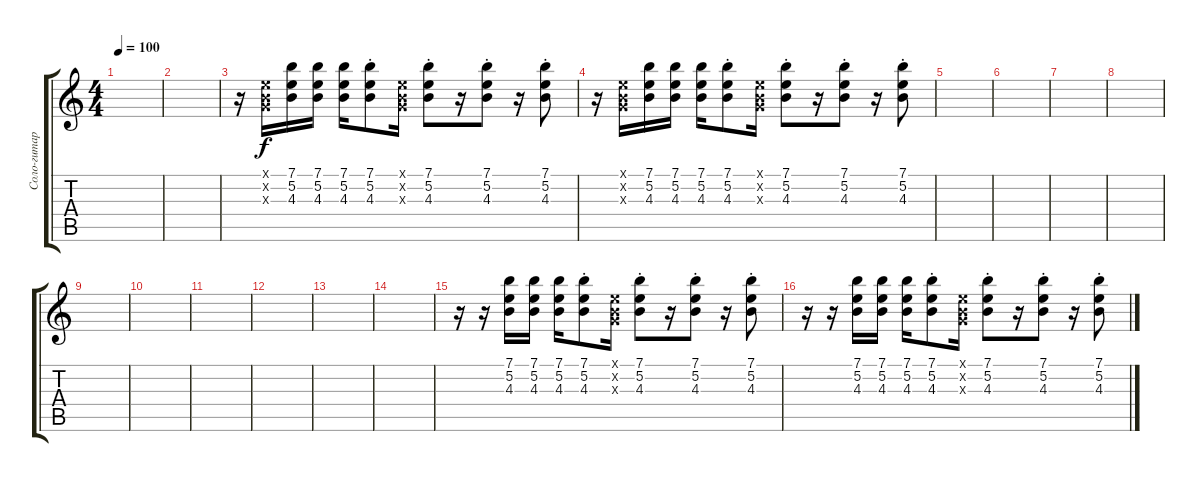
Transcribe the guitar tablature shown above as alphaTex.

\track ("Соло-гитара" "Соло-гитар") {instrument distortionguitar}
\staff {score tabs}
\tuning (E4 B3 G3 D3 A2 E2) {hide}
\ts (4 4)
\tempo 100
\clef g2
\ks c
|
|
r.16 (0.1{x} 0.2{x} 0.3{x}).16 (7.1 5.2 4.3).16 (7.1 5.2 4.3).16 (7.1 5.2 4.3).16 (7.1{st} 5.2{st} 4.3{st}).8 (0.1{x} 0.2{x} 0.3{x}).16 (7.1{st} 5.2{st} 4.3{st}).8 r.16 (7.1{st} 5.2{st} 4.3{st}).8 r.16 (7.1{st} 5.2{st} 4.3{st}).8 |
r.16 (0.1{x} 0.2{x} 0.3{x}).16 (7.1 5.2 4.3).16 (7.1 5.2 4.3).16 (7.1 5.2 4.3).16 (7.1{st} 5.2{st} 4.3{st}).8 (0.1{x} 0.2{x} 0.3{x}).16 (7.1{st} 5.2{st} 4.3{st}).8 r.16 (7.1{st} 5.2{st} 4.3{st}).8 r.16 (7.1{st} 5.2{st} 4.3{st}).8 |
|
|
|
|
|
|
|
|
|
|
r.16 r.16 (7.1 5.2 4.3).16 (7.1 5.2 4.3).16 (7.1 5.2 4.3).16 (7.1{st} 5.2{st} 4.3{st}).8 (0.1{x} 0.2{x} 0.3{x}).16 (7.1{st} 5.2{st} 4.3{st}).8 r.16 (7.1{st} 5.2{st} 4.3{st}).8 r.16 (7.1{st} 5.2{st} 4.3{st}).8 |
r.16 r.16 (7.1 5.2 4.3).16 (7.1 5.2 4.3).16 (7.1 5.2 4.3).16 (7.1{st} 5.2{st} 4.3{st}).8 (0.1{x} 0.2{x} 0.3{x}).16 (7.1{st} 5.2{st} 4.3{st}).8 r.16 (7.1{st} 5.2{st} 4.3{st}).8 r.16 (7.1{st} 5.2{st} 4.3{st}).8
